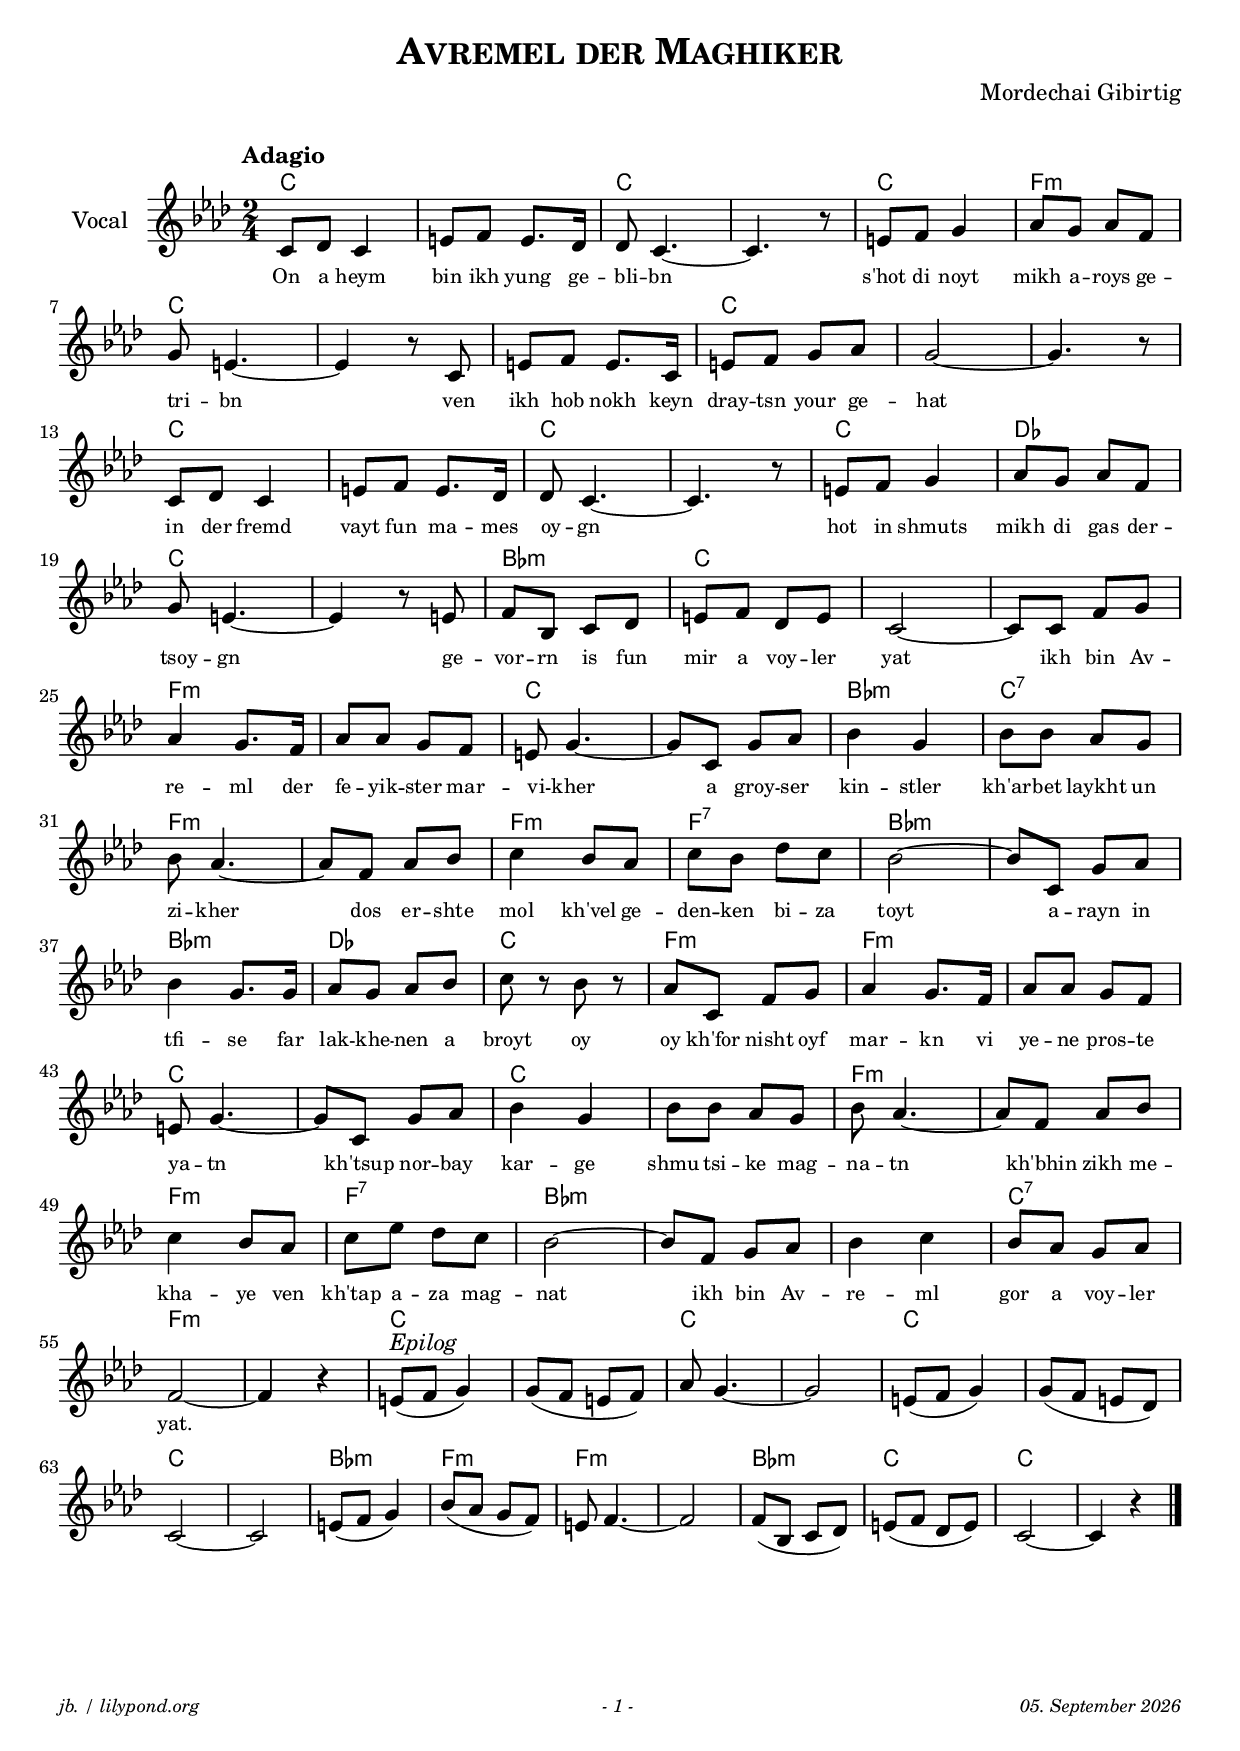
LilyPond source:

\version "2.20.0"

\include "../_common/footers.ily"
\footer_common_with_pagenum 

\paper {
  system-system-spacing.padding = #0.9 
}

\version "2.20.0"

\header {
  title = \markup \caps  {"Avremel der Maghiker"}
  composer = "Mordechai Gibirtig"
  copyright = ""
  arranger = " "
  meter = \markup \italic {""}
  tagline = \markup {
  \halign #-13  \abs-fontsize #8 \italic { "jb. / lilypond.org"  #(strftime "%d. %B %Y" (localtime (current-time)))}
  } 
}

\version "2.20.0"

global = { 
  \time 2/4 
  \key f \minor  }

voice_vocal = 
  { \clef treble 
    c'8 des' c'4 e'8 f' e'8. des'16 des'8 c'4.~ c'4. r8 e'8 f' g'4 as'8 g' as' f' \break
    g' e'4.~ e'4 r8 c' e' f' e'8. c'16 e'8 f' g' as' g'2~ g'4. r8 \break
    c'8 des' c'4 e'8 f' e'8. des'16 des'8 c'4.~ c'4. r8 e'8 f' g'4 as'8 g' as' f' \break
    g'8 e'4.~ e'4 r8 e'8 f' bes c' des' e' f' des' e' c'2~ c'8 c' f' g' \break
    as'4 g'8. f'16 as'8 as' g' f' e' g'4.~ g'8 c'8 g' as'  bes'4 g' bes'8 bes' as' g'  \break
    bes' as'4.~ as'8 f' as' bes' c''4  bes'8 as' c'' bes' des'' c'' bes'2~ bes'8 c' g' as' \break 
    bes'4 g'8. g'16 as'8 g' as' bes' c'' r8 bes' r as' c' f' g' as'4 g'8. f'16 as'8 as' g' f' \break 
    e' 8 g'4.~ g'8 c' g' as' bes'4 g' bes'8 bes' as' g' bes' as'4.~ as'8 f' as' bes' \break 
    c''4 bes'8 as' c'' es'' des'' c'' bes'2~ bes'8 f' g' as' bes'4 c'' bes'8 as' g' as' \break 
    f'2~ f'4 r4 e'8^\markup\italic"Epilog" (f' g'4) g'8 (f' e' f')  as'8 g'4.~ g'2 e'8 (f' g'4) g'8 ( f' e' des') \break
    c'2~ c' e'8 ( f' g'4) bes'8 (as' g' f') e'8 f'4.~ f'2 f'8 (bes c' des' ) e' (f' des' e') c'2~ c'4 r4  \bar "|." 
     }

voice_chords = \chordmode 
  { \override ChordName.font-size = #0
    c2 s c s c f:m c s s c s s c s c s c des c s bes:m c s s f:m s c s bes:m c:7
    f:m s f:m f:7 bes:m s bes:m des c f:m f:m s 
    c s c s f:m s f:m f:7 bes:m s s c:7 f:m s c s c s c s c s bes:m f:m f:m s bes:m c c
    }

stanza_one = \lyricmode 
  { 
    \set fontSize = #-2
    On8 a heym4 bin8 ikh yung8. ge16 -- bli8 -- bn2..      s'hot8 di8 noyt4 mikh8 a -- roys ge -- 
    tri -- bn2.     ven8 ikh hob nokh8. keyn16 dray8 -- tsn your ge -- hat1
    in8 der fremd4 vayt8 fun ma8. -- mes16 oy8 -- gn2.     8 hot8 in shmuts4 mikh8  di gas der -- 
    tsoy -- gn2.     ge8 -- vor -- rn is fun mir a voy -- ler yat2 8 ikh bin Av -- 
    re4 -- ml8. der16 fe8 -- yik -- ster mar -- vi -- kher4. 8 a groy -- ser kin4 -- stler kh'ar8 -- bet laykht un
    zi -- kher4. 8 dos er -- shte mol4 kh'vel8 ge -- den -- ken bi --  za toyt2  8 a8 -- rayn in 
    tfi4 -- se 8. far16 lak8 -- khe --  nen a broyt8  8 oy8  8 oy kh'for nisht oyf mar4 -- kn8. vi16 ye8 -- ne pros8 -- te
    ya -- tn4. 8 kh'tsup 8 nor -- bay kar4 -- ge shmu8 -- tsi -- ke mag -- na -- tn4. 8 kh'bhin8 zikh me --
    kha4 -- ye8 ven kh'tap a -- za mag -- nat2 8 ikh8 bin Av -- re4 -- ml gor8 a voy -- ler
    "yat."2. 
    
  } 


\markup \vspace #0 % space between header and score

\score {
  \header {
    piece = ""
    }
  
<<
  \new ChordNames \with {
    midiInstrument = "Acoustic Grand Piano"
    }
    \voice_chords

  \new Staff \with {
    midiInstrument = "acoustic guitar (nylon)"
    instrumentName = "Vocal"
  }
  {
   \global
   \tempo "Adagio"
   \voice_vocal
  }
 
  \new Lyrics \with {    
    \override VerticalAxisGroup.nonstaff-relatedstaff-spacing.padding = #1  %spacer before textlines
    }
    \stanza_one
    
%WITHEMPTYSTAFF-ON%  \new Staff {\clef "moderntab" s2 * 72 }  % empty staff variant
>>

 \layout { }
 \midi { \tempo 4=100 }
}